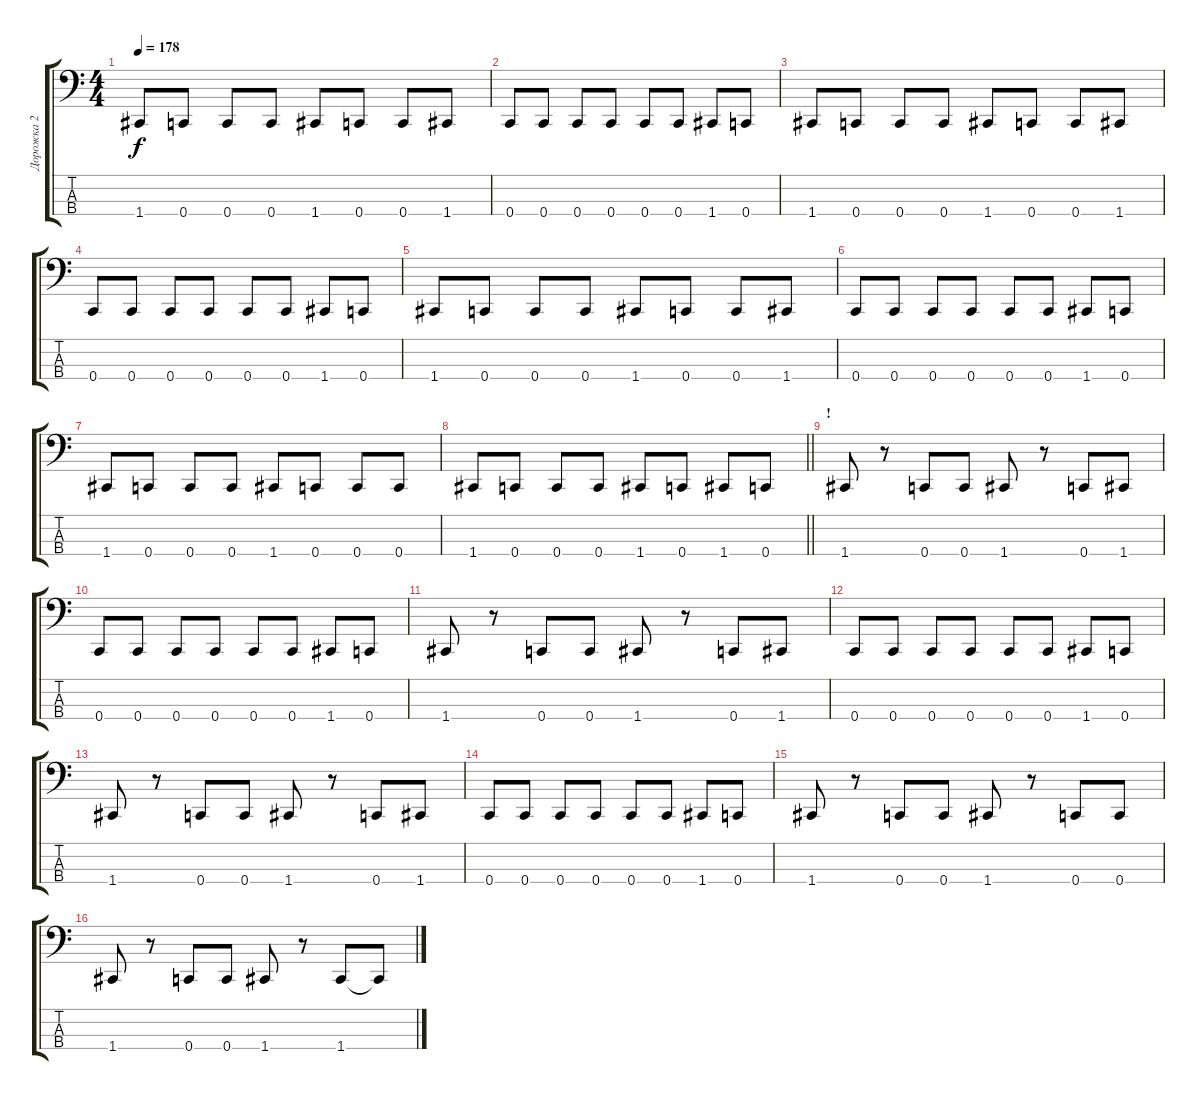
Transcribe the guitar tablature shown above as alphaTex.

\track ("Дорожка 2" "Дорожка 2") {instrument electricbassfinger}
\staff {score tabs}
\tuning (F2 C2 G1 C1) {hide}
\ts (4 4)
\tempo 178
\clef f4
\ks c
1.4.8{dy f} 0.4.8 0.4.8 0.4.8 1.4.8 0.4.8 0.4.8 1.4.8 |
0.4.8 0.4.8 0.4.8 0.4.8 0.4.8 0.4.8 1.4.8 0.4.8 |
1.4.8 0.4.8 0.4.8 0.4.8 1.4.8 0.4.8 0.4.8 1.4.8 |
0.4.8 0.4.8 0.4.8 0.4.8 0.4.8 0.4.8 1.4.8 0.4.8 |
1.4.8 0.4.8 0.4.8 0.4.8 1.4.8 0.4.8 0.4.8 1.4.8 |
0.4.8 0.4.8 0.4.8 0.4.8 0.4.8 0.4.8 1.4.8 0.4.8 |
1.4.8 0.4.8 0.4.8 0.4.8 1.4.8 0.4.8 0.4.8 0.4.8 |
\barLineRight lightlight
1.4.8 0.4.8 0.4.8 0.4.8 1.4.8 0.4.8 1.4.8 0.4.8 |
\section ("" "!")
1.4.8 r.8 0.4.8 0.4.8 1.4.8 r.8 0.4.8 1.4.8 |
0.4.8 0.4.8 0.4.8 0.4.8 0.4.8 0.4.8 1.4.8 0.4.8 |
1.4.8 r.8 0.4.8 0.4.8 1.4.8 r.8 0.4.8 1.4.8 |
0.4.8 0.4.8 0.4.8 0.4.8 0.4.8 0.4.8 1.4.8 0.4.8 |
1.4.8 r.8 0.4.8 0.4.8 1.4.8 r.8 0.4.8 1.4.8 |
0.4.8 0.4.8 0.4.8 0.4.8 0.4.8 0.4.8 1.4.8 0.4.8 |
1.4.8 r.8 0.4.8 0.4.8 1.4.8 r.8 0.4.8 0.4.8 |
1.4.8 r.8 0.4.8 0.4.8 1.4.8 r.8 1.4.8 1.4{t}.8
